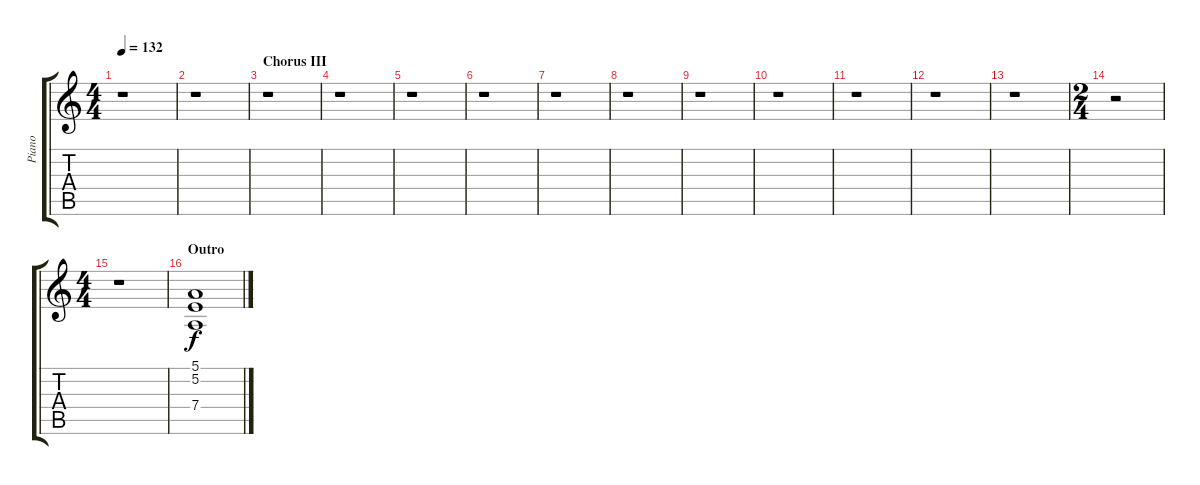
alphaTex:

\track ("Piano" "Piano") {instrument acousticgrandpiano}
\staff {score tabs}
\tuning (E4 B3 G3 D3 A2 E2) {hide}
\ts (4 4)
\tempo 132
\clef g2
\ks c
r.1{dy f} |
r.1 |
\section ("" "Chorus III")
r.1 |
r.1 |
r.1 |
r.1 |
r.1 |
r.1 |
r.1 |
r.1 |
r.1 |
r.1 |
r.1 |
\ts (2 4)
r.2 |
\ts (4 4)
r.1 |
\section ("" "Outro")
(5.1 5.2 7.4).1
